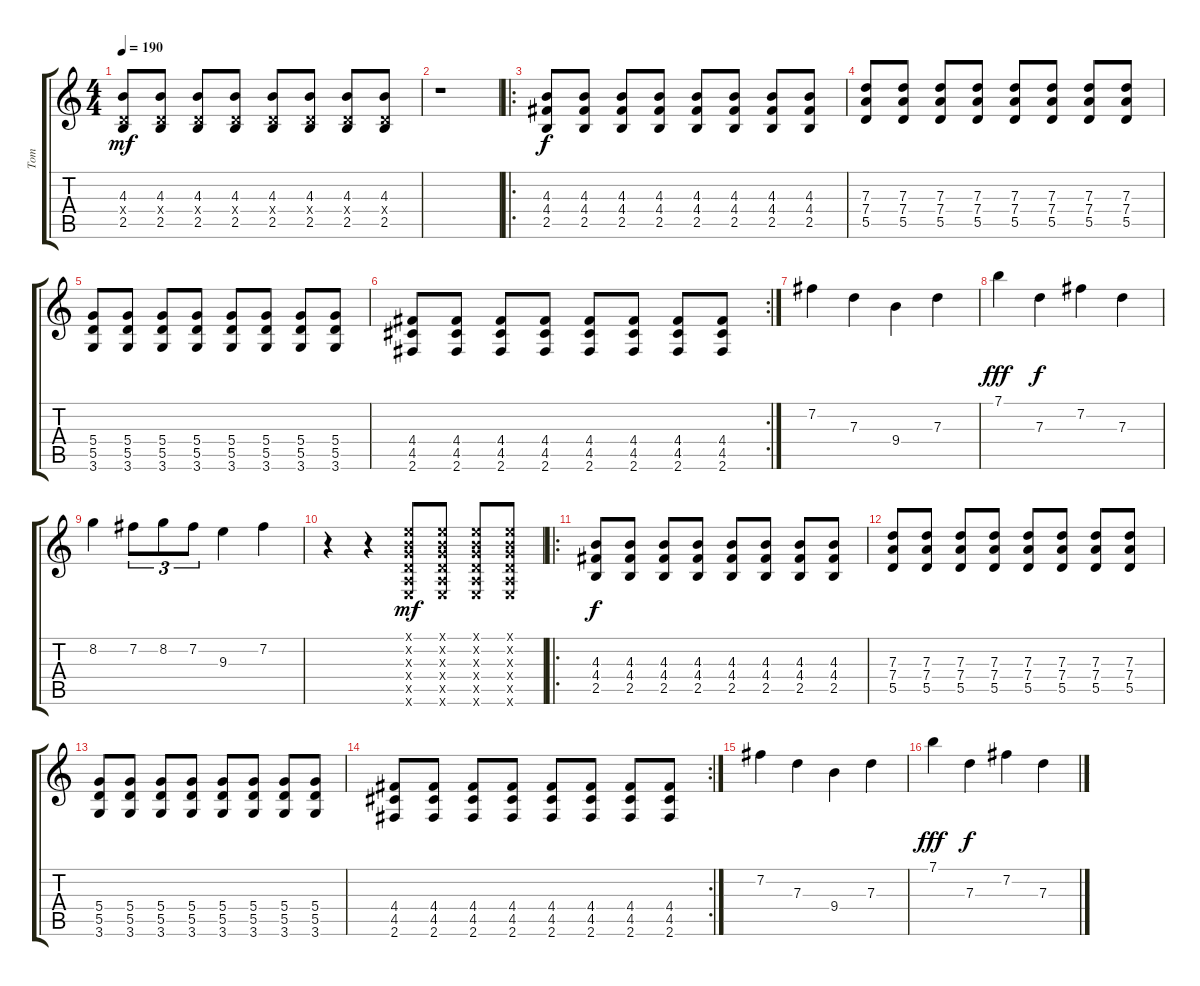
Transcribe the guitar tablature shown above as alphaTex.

\track ("Tom" "Tom") {instrument distortionguitar}
\staff {score tabs}
\tuning (E4 B3 G3 D3 A2 E2) {hide}
\ts (4 4)
\tempo 190
\clef g2
\ks c
(4.3 0.4{x} 2.5).8{dy mf} (4.3 0.4{x} 2.5).8 (4.3 0.4{x} 2.5).8 (4.3 0.4{x} 2.5).8 (4.3 0.4{x} 2.5).8 (4.3 0.4{x} 2.5).8 (4.3 0.4{x} 2.5).8 (4.3 0.4{x} 2.5).8 |
r.1 |
\ro
\section ("" "")
(4.3 4.4 2.5).8{dy f} (4.3 4.4 2.5).8 (4.3 4.4 2.5).8 (4.3 4.4 2.5).8 (4.3 4.4 2.5).8 (4.3 4.4 2.5).8 (4.3 4.4 2.5).8 (4.3 4.4 2.5).8 |
(7.3 7.4 5.5).8 (7.3 7.4 5.5).8 (7.3 7.4 5.5).8 (7.3 7.4 5.5).8 (7.3 7.4 5.5).8 (7.3 7.4 5.5).8 (7.3 7.4 5.5).8 (7.3 7.4 5.5).8 |
(5.4 5.5 3.6).8 (5.4 5.5 3.6).8 (5.4 5.5 3.6).8 (5.4 5.5 3.6).8 (5.4 5.5 3.6).8 (5.4 5.5 3.6).8 (5.4 5.5 3.6).8 (5.4 5.5 3.6).8 |
\rc 2
(4.4 4.5 2.6).8 (4.4 4.5 2.6).8 (4.4 4.5 2.6).8 (4.4 4.5 2.6).8 (4.4 4.5 2.6).8 (4.4 4.5 2.6).8 (4.4 4.5 2.6).8 (4.4 4.5 2.6).8 |
\section ("" "")
7.2.4 7.3.4 9.4.4 7.3.4 |
7.1.4{dy fff} 7.3.4{dy f} 7.2.4 7.3.4 |
8.2.4 7.2.8{tu (3 2)} 8.2.8{tu (3 2)} 7.2.8{tu (3 2)} 9.3.4 7.2.4 |
r.4 r.4 (0.1{x} 0.2{x} 0.3{x} 0.4{x} 0.5{x} 0.6{x}).8{dy mf} (0.1{x} 0.2{x} 0.3{x} 0.4{x} 0.5{x} 0.6{x}).8 (0.1{x} 0.2{x} 0.3{x} 0.4{x} 0.5{x} 0.6{x}).8 (0.1{x} 0.2{x} 0.3{x} 0.4{x} 0.5{x} 0.6{x}).8 |
\ro
\section ("" "")
(4.3 4.4 2.5).8{dy f} (4.3 4.4 2.5).8 (4.3 4.4 2.5).8 (4.3 4.4 2.5).8 (4.3 4.4 2.5).8 (4.3 4.4 2.5).8 (4.3 4.4 2.5).8 (4.3 4.4 2.5).8 |
(7.3 7.4 5.5).8 (7.3 7.4 5.5).8 (7.3 7.4 5.5).8 (7.3 7.4 5.5).8 (7.3 7.4 5.5).8 (7.3 7.4 5.5).8 (7.3 7.4 5.5).8 (7.3 7.4 5.5).8 |
(5.4 5.5 3.6).8 (5.4 5.5 3.6).8 (5.4 5.5 3.6).8 (5.4 5.5 3.6).8 (5.4 5.5 3.6).8 (5.4 5.5 3.6).8 (5.4 5.5 3.6).8 (5.4 5.5 3.6).8 |
\rc 2
(4.4 4.5 2.6).8 (4.4 4.5 2.6).8 (4.4 4.5 2.6).8 (4.4 4.5 2.6).8 (4.4 4.5 2.6).8 (4.4 4.5 2.6).8 (4.4 4.5 2.6).8 (4.4 4.5 2.6).8 |
\section ("" "")
7.2.4 7.3.4 9.4.4 7.3.4 |
7.1.4{dy fff} 7.3.4{dy f} 7.2.4 7.3.4
